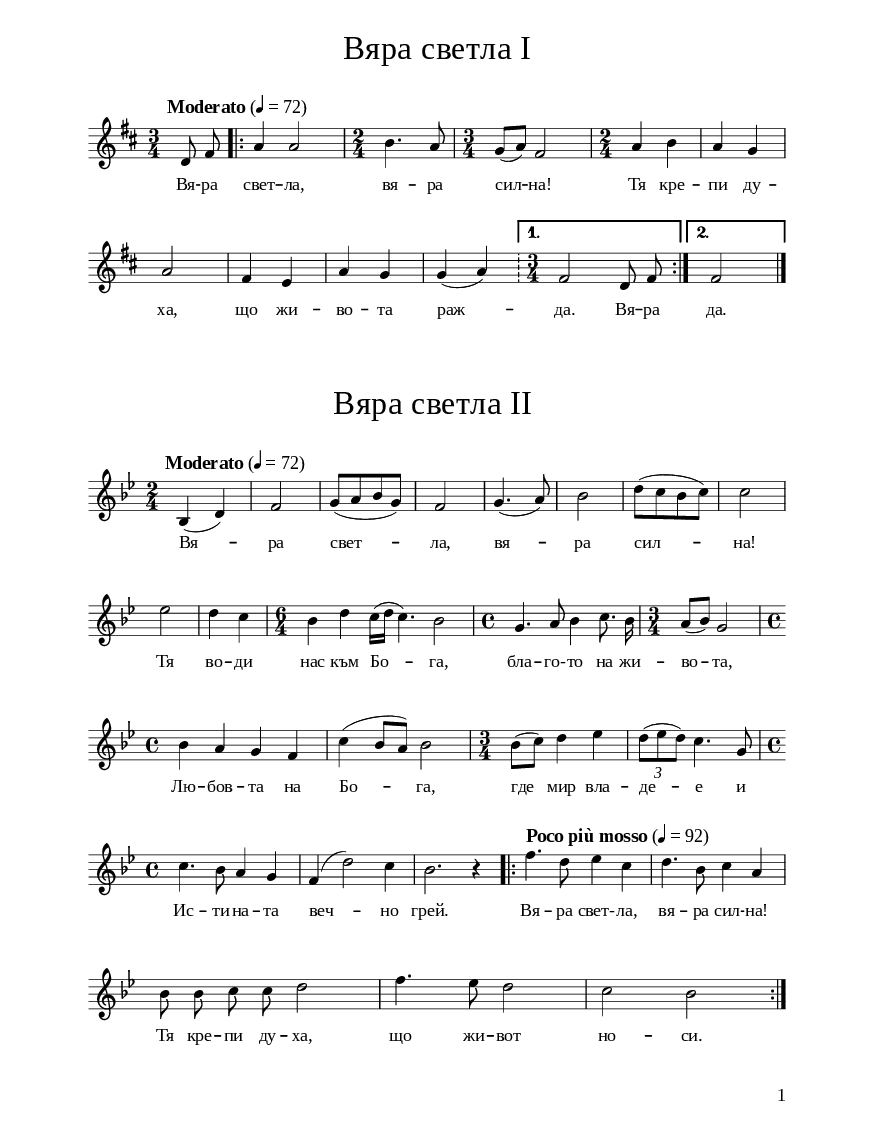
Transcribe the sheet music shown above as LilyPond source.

\version "2.24.2"

% include paper part and global functions
\include "include/globals.ily"

\bookpart {

  \label #'ref170_1
  \tocItem \markup "Вяра светла I "

  \include "include/bookpart-paper.ily"
  \score {
    \include "include/score-layout.ily"

    \new Voice \absolute {
      \clef treble
      \key d \major
      \time 3/4
      \tempoFunc "Moderato" 4 "72"
      \override Staff.BarLine.gap = 0.5
      \autoBeamOff
      \partial 4
      d'8  fis'8 | \repeat volta 2 {
        a'4  % 2
        a'2 | % 3
        \time 2/4 b'4.  a'8 | \time 3/4 g'8 ( [  a'8 ])  % 4
        fis'2 | % 5
        \time 2/4 a'4 b'4  | % 6
        a'4  g'4 \break | % 7
        a'2 | % 8
        fis'4  e'4 | % 9
        a'4  g'4 |
        g'4 (  a'4 ) \bar "!" |
      }  % 11

      \alternative {
        {\time 3/4 fis'2 d'8 fis'8}
        { fis'2}
      }
      \bar "|."
    }

    \addlyrics {
      Вя -- ра свет --   ла,
      вя -- ра сил --   на! Тя кре -- пи ду -- ха, що жи -- во -- та раж -- да. Вя -- ра да.}
      \header {
        title = \titleFunc "Вяра светла I" "Vjara svetla I"
      }

      \midi{}

    } % score

    \label #'ref170_2
    \tocItem \markup "Вяра светла II "

    \include "include/bookpart-paper.ily"
    \score {
      \include "include/score-layout.ily"

      \new Voice \absolute {
        \clef treble
        \key bes \major
        \time 2/4
        \tempoFunc "Moderato" 4 "72"
        \autoBeamOff
        bes4 (  d'4 )  f'2 | % 2
        g'8 ( [  a'8  bes'8  g'8 ) ]  f'2
        | % 3
        g'4. (  a'8 )  bes'2 | % 4
        d''8 ( [  c''8  bes'8  c''8 ) ]
        c''2 \break | % 5
        es''2  d''4  c''4 | % 6
        \time 6/4  | % 6
        bes'4  d''4  c''16 ( [  d''16 ]
        c''4. )  bes'2 | % 7
        \time 4/4  | % 7
        g'4.  a'8  bes'4  c''8.
        bes'16  | % 8
        \time 3/4  | % 8
        a'8 ( [  bes'8 ) ]  g'2 | \break % 9
        \time 4/4  | % 9
        bes'4  a'4  g'4  f'4 |
        c''4 (  bes'8 [  a'8 ) ]  bes'2 | % 11
        \time 3/4  | % 11
        bes'8 ( [  c''8 ])   d''4  es''4
        | % 12
        \times 2/3  {
          d''8 ( [  es''8  d''8 ) ]
        }
        c''4.  g'8 | \break % 13
        \time 4/4  | % 13
        c''4.  bes'8  a'4  g'4 | % 14
        f'4 (  d''2 )  c''4 | % 15
        bes'2. r4
        \bar ".|:-||"

        | % 16
        \tempoFunc "Poco più mosso" 4 "92"

        f''4.  d''8  es''4  c''4 | % 17
        d''4.  bes'8  c''4  a'4 \break | % 18
        bes'8  bes'8  c''8  c''8
        d''2 | % 19
        f''4.  es''8  d''2 |
        c''2  bes'2
        \bar ":|."
      }

      \addlyrics {
        Вя -- ра свет --   ла,
        вя -- ра сил --   на!
        Тя во -- ди нас към Бо --
        га, бла -- "го-" -- то на жи -- во
        -- та, Лю -- бов -- та на Бо --
        га, где  мир вла -- де --
        е и Ис -- ти -- на -- та веч
        -- но грей. Вя -- ра "свет-" -- ла,
        вя -- ра сил -- на! Тя кре -- пи
        ду -- ха, що жи -- вот но -- си.}

        \header {
          title = \titleFunc "Вяра светла II " "Vjara svetla II "
        }

        \midi{}

      } % score




    } % bookpart

    % Più mosso
    %
